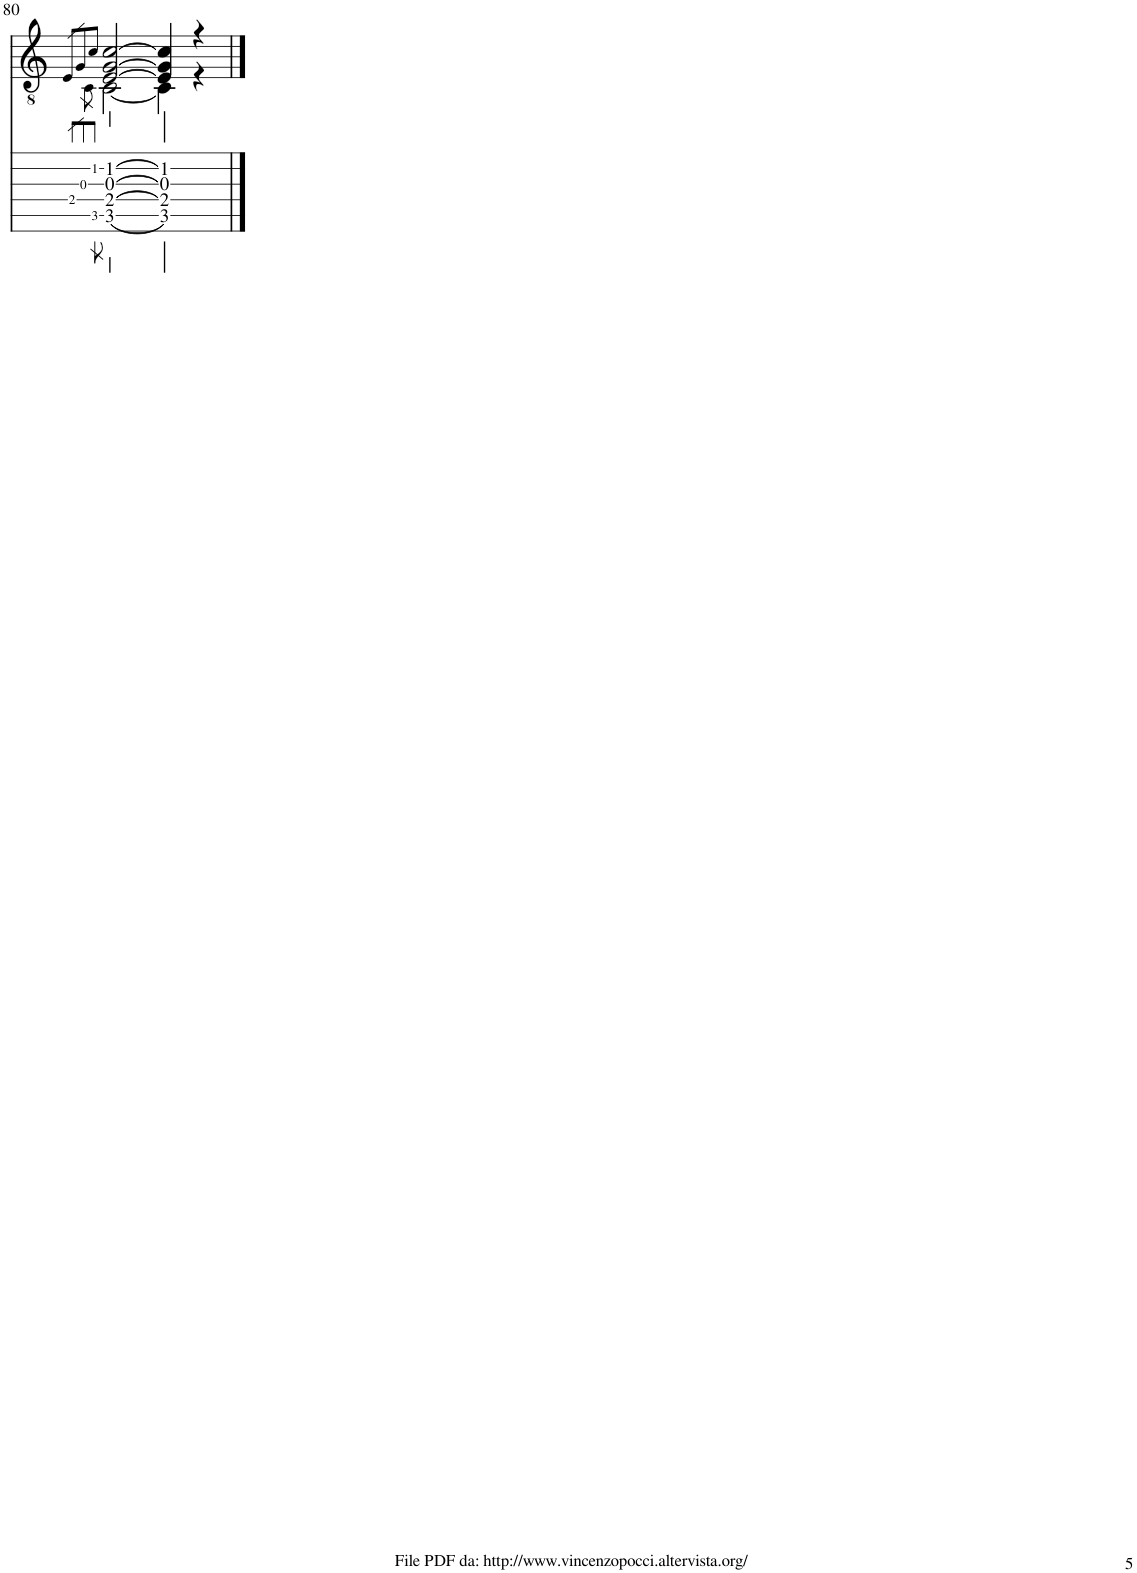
**kern	**kern
*part2	*part1
*staff2	*staff1
*I"Chitarra classica (Intavolatura)	*I"Guitar
!!LO:PB:g=z
*	*clefGv2
*k[]	*k[]
*M4/4	*M4/4
*met(c)	*met(c)
=80	=80
8qE/L	8qE/L
8qG/	8qG/
*^	*^
8qc/J	8qC\	8qc/J	8qC\
[2E/ [2G/ [2c/	[2C\	[2E/ [2G/ [2c/	[2C\
4E/] 4G/] 4c/]	4C\]	4E/] 4G/] 4c/]	4C\]
4r	4r	4r	4r
*v	*v	*	*
*	*v	*v
==	==
*-	*-
